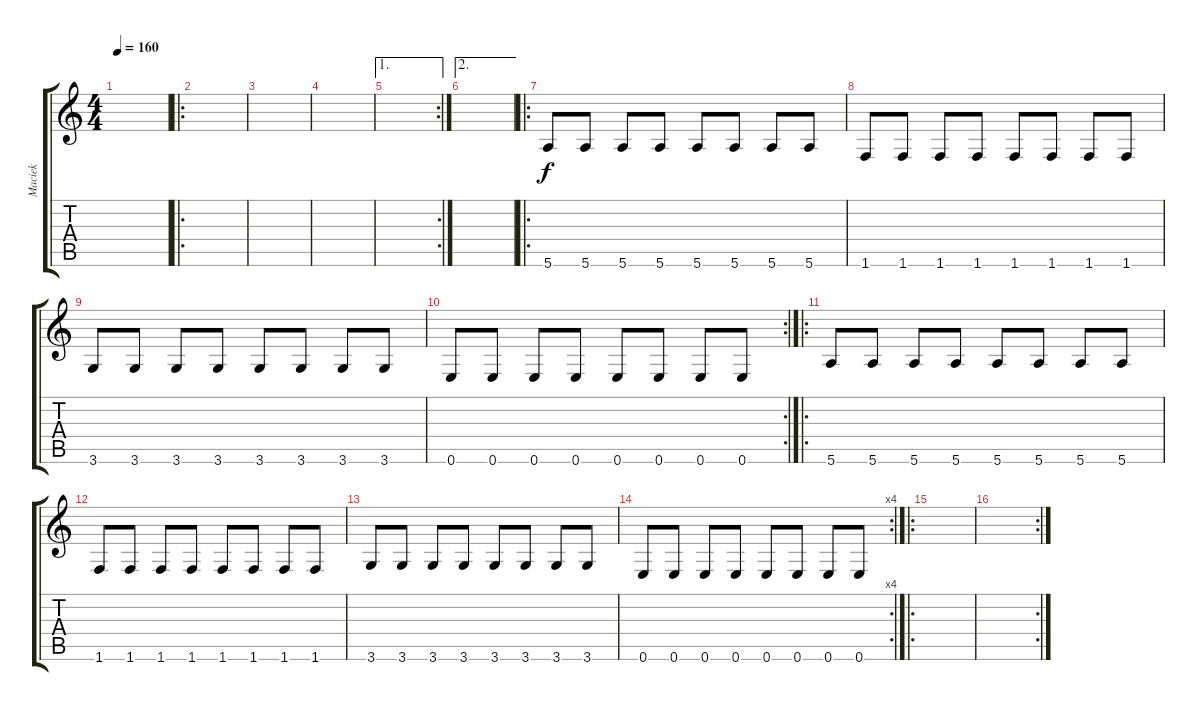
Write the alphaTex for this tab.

\track ("Maciek" "Maciek") {instrument electricbasspick}
\staff {score tabs}
\tuning (E4 B3 G3 D3 A2 E2) {hide}
\ts (4 4)
\tempo 160
\clef g2
\ks c
|
\ro
|
|
|
\ae 1
\rc 2
|
\ae 2
|
\ro
5.6.8 5.6.8 5.6.8 5.6.8 5.6.8 5.6.8 5.6.8 5.6.8 |
1.6.8 1.6.8 1.6.8 1.6.8 1.6.8 1.6.8 1.6.8 1.6.8 |
3.6.8 3.6.8 3.6.8 3.6.8 3.6.8 3.6.8 3.6.8 3.6.8 |
\rc 2
0.6.8 0.6.8 0.6.8 0.6.8 0.6.8 0.6.8 0.6.8 0.6.8 |
\ro
5.6.8 5.6.8 5.6.8 5.6.8 5.6.8 5.6.8 5.6.8 5.6.8 |
1.6.8 1.6.8 1.6.8 1.6.8 1.6.8 1.6.8 1.6.8 1.6.8 |
3.6.8 3.6.8 3.6.8 3.6.8 3.6.8 3.6.8 3.6.8 3.6.8 |
\rc 4
0.6.8 0.6.8 0.6.8 0.6.8 0.6.8 0.6.8 0.6.8 0.6.8 |
\ro
|
\rc 2
